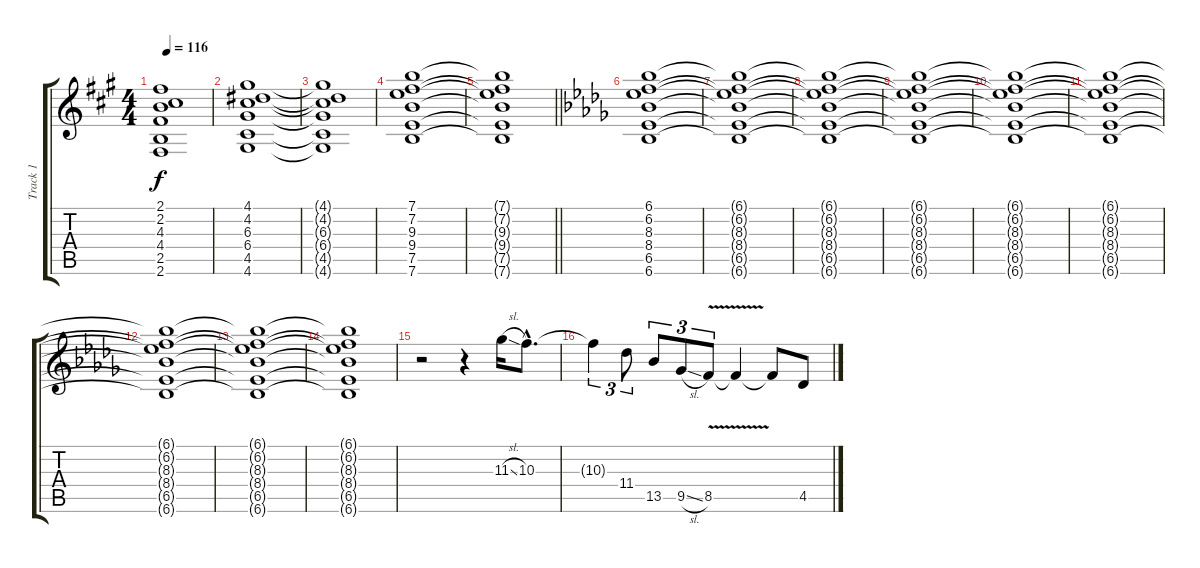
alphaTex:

\track ("Track 1" "Track 1") {instrument electricguitarclean}
\staff {score tabs}
\tuning (E4 B3 G3 D3 A2 E2) {hide}
\ts (4 4)
\tempo 116
\clef g2
\ks a
(2.1{t} 2.2{t} 4.3{t} 4.4{t} 2.5{t} 2.6{t}).1{dy f} |
(4.1 4.2 6.3 6.4 4.5 4.6).1 |
(4.1{t} 4.2{t} 6.3{t} 6.4{t} 4.5{t} 4.6{t}).1 |
(7.1 7.2 9.3 9.4 7.5 7.6).1 |
\barLineRight lightlight
(7.1{t} 7.2{t} 9.3{t} 9.4{t} 7.5{t} 7.6{t}).1 |
\ks db
(6.1 6.2 8.3 8.4 6.5 6.6).1 |
(6.1{t} 6.2{t} 8.3{t} 8.4{t} 6.5{t} 6.6{t}).1 |
(6.1{t} 6.2{t} 8.3{t} 8.4{t} 6.5{t} 6.6{t}).1 |
(6.1{t} 6.2{t} 8.3{t} 8.4{t} 6.5{t} 6.6{t}).1 |
(6.1{t} 6.2{t} 8.3{t} 8.4{t} 6.5{t} 6.6{t}).1 |
(6.1{t} 6.2{t} 8.3{t} 8.4{t} 6.5{t} 6.6{t}).1 |
(6.1{t} 6.2{t} 8.3{t} 8.4{t} 6.5{t} 6.6{t}).1 |
(6.1{t} 6.2{t} 8.3{t} 8.4{t} 6.5{t} 6.6{t}).1 |
(6.1{t} 6.2{t} 8.3{t} 8.4{t} 6.5{t} 6.6{t}).1 |
r.2 r.4 11.3{sl}.16 10.3{hac}.8{d} |
10.3{t}.4{tu (3 2)} 11.4.8{tu (3 2)} 13.5.8{tu (3 2)} 9.5{sl}.8{tu (3 2)} 8.5{v}.8{tu (3 2)} 8.5{t}.4 8.5{t}.8 4.5{sl}.8
